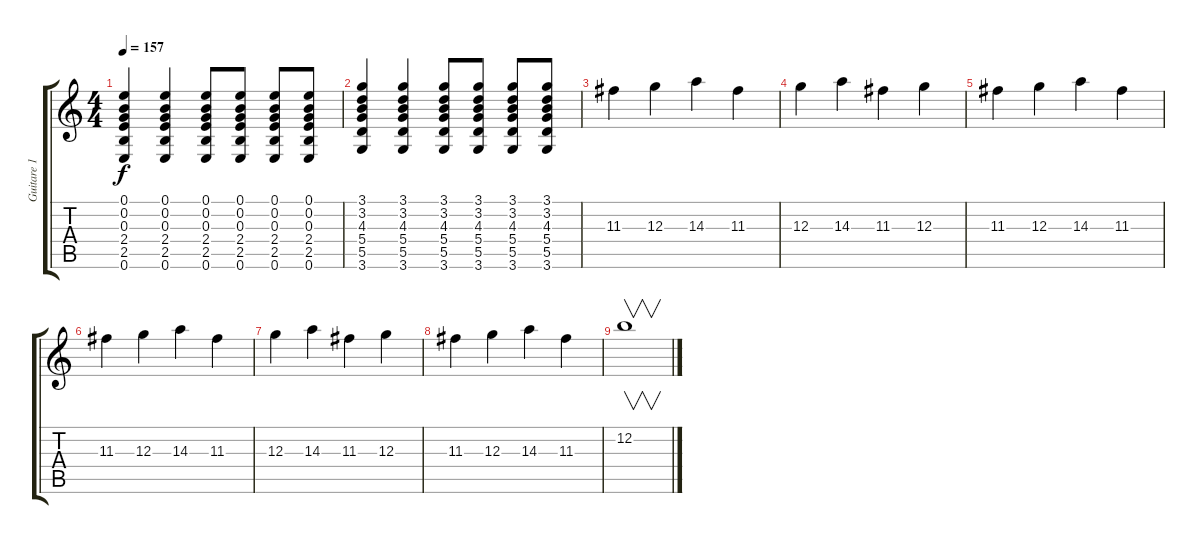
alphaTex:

\track ("Guitare 1" "Guitare 1") {instrument distortionguitar}
\staff {score tabs}
\tuning (E4 B3 G3 D3 A2 E2) {hide}
\ts (4 4)
\tempo 157
\clef g2
\ks c
(0.1 0.2 0.3 2.4 2.5 0.6).4{dy f} (0.1 0.2 0.3 2.4 2.5 0.6).4 (0.1 0.2 0.3 2.4 2.5 0.6).8 (0.1 0.2 0.3 2.4 2.5 0.6).8 (0.1 0.2 0.3 2.4 2.5 0.6).8 (0.1 0.2 0.3 2.4 2.5 0.6).8 |
(3.1 3.2 4.3 5.4 5.5 3.6).4 (3.1 3.2 4.3 5.4 5.5 3.6).4 (3.1 3.2 4.3 5.4 5.5 3.6).8 (3.1 3.2 4.3 5.4 5.5 3.6).8 (3.1 3.2 4.3 5.4 5.5 3.6).8 (3.1 3.2 4.3 5.4 5.5 3.6).8 |
11.3.4 12.3.4 14.3.4 11.3.4 |
12.3.4 14.3.4 11.3.4 12.3.4 |
11.3.4 12.3.4 14.3.4 11.3.4 |
11.3.4 12.3.4 14.3.4 11.3.4 |
12.3.4 14.3.4 11.3.4 12.3.4 |
11.3.4 12.3.4 14.3.4 11.3.4 |
12.2.1{v}
